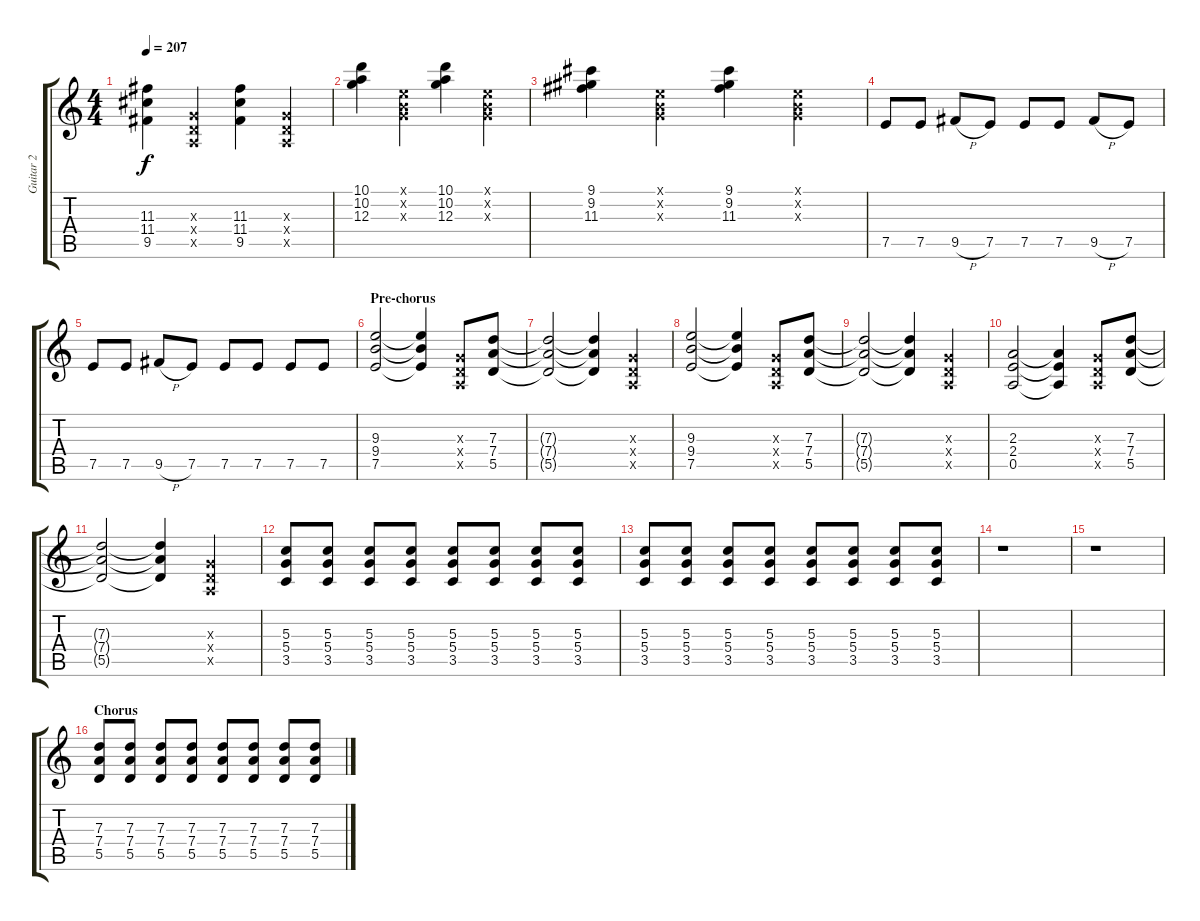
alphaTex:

\track ("Guitar 2" "Guitar 2") {instrument overdrivenguitar}
\staff {score tabs}
\tuning (E4 B3 G3 D3 A2 E2) {hide}
\ts (4 4)
\tempo 207
\clef g2
\ks c
(11.3 11.4 9.5).4{dy f} (0.3{x} 0.4{x} 0.5{x}).4 (11.3 11.4 9.5).4 (0.3{x} 0.4{x} 0.5{x}).4 |
(10.1 10.2 12.3).4 (0.1{x} 0.2{x} 0.3{x}).4 (10.1 10.2 12.3).4 (0.1{x} 0.2{x} 0.3{x}).4 |
(9.1 9.2 11.3).4 (0.1{x} 0.2{x} 0.3{x}).4 (9.1 9.2 11.3).4 (0.1{x} 0.2{x} 0.3{x}).4 |
7.5.8 7.5.8 9.5{h}.8 7.5.8 7.5.8 7.5.8 9.5{h}.8 7.5.8 |
7.5.8 7.5.8 9.5{h}.8 7.5.8 7.5.8 7.5.8 7.5.8 7.5.8 |
\section ("" "Pre-chorus")
(9.3 9.4 7.5).2 (9.3{t} 9.4{t} 7.5{t}).4 (0.3{x} 0.4{x} 0.5{x}).8 (7.3 7.4 5.5).8 |
(7.3{t} 7.4{t} 5.5{t}).2 (7.3{t} 7.4{t} 5.5{t}).4 (0.3{x} 0.4{x} 0.5{x}).4 |
(9.3 9.4 7.5).2 (9.3{t} 9.4{t} 7.5{t}).4 (0.3{x} 0.4{x} 0.5{x}).8 (7.3 7.4 5.5).8 |
(7.3{t} 7.4{t} 5.5{t}).2 (7.3{t} 7.4{t} 5.5{t}).4 (0.3{x} 0.4{x} 0.5{x}).4 |
(2.3 2.4 0.5).2 (2.3{t} 2.4{t} 0.5{t}).4 (0.3{x} 0.4{x} 0.5{x}).8 (7.3 7.4 5.5).8 |
(7.3{t} 7.4{t} 5.5{t}).2 (7.3{t} 7.4{t} 5.5{t}).4 (0.3{x} 0.4{x} 0.5{x}).4 |
(5.3 5.4 3.5).8 (5.3 5.4 3.5).8 (5.3 5.4 3.5).8 (5.3 5.4 3.5).8 (5.3 5.4 3.5).8 (5.3 5.4 3.5).8 (5.3 5.4 3.5).8 (5.3 5.4 3.5).8 |
(5.3 5.4 3.5).8 (5.3 5.4 3.5).8 (5.3 5.4 3.5).8 (5.3 5.4 3.5).8 (5.3 5.4 3.5).8 (5.3 5.4 3.5).8 (5.3 5.4 3.5).8 (5.3 5.4 3.5).8 |
r.1 |
r.1 |
\section ("" "Chorus")
(7.3 7.4 5.5).8 (7.3 7.4 5.5).8 (7.3 7.4 5.5).8 (7.3 7.4 5.5).8 (7.3 7.4 5.5).8 (7.3 7.4 5.5).8 (7.3 7.4 5.5).8 (7.3 7.4 5.5).8
